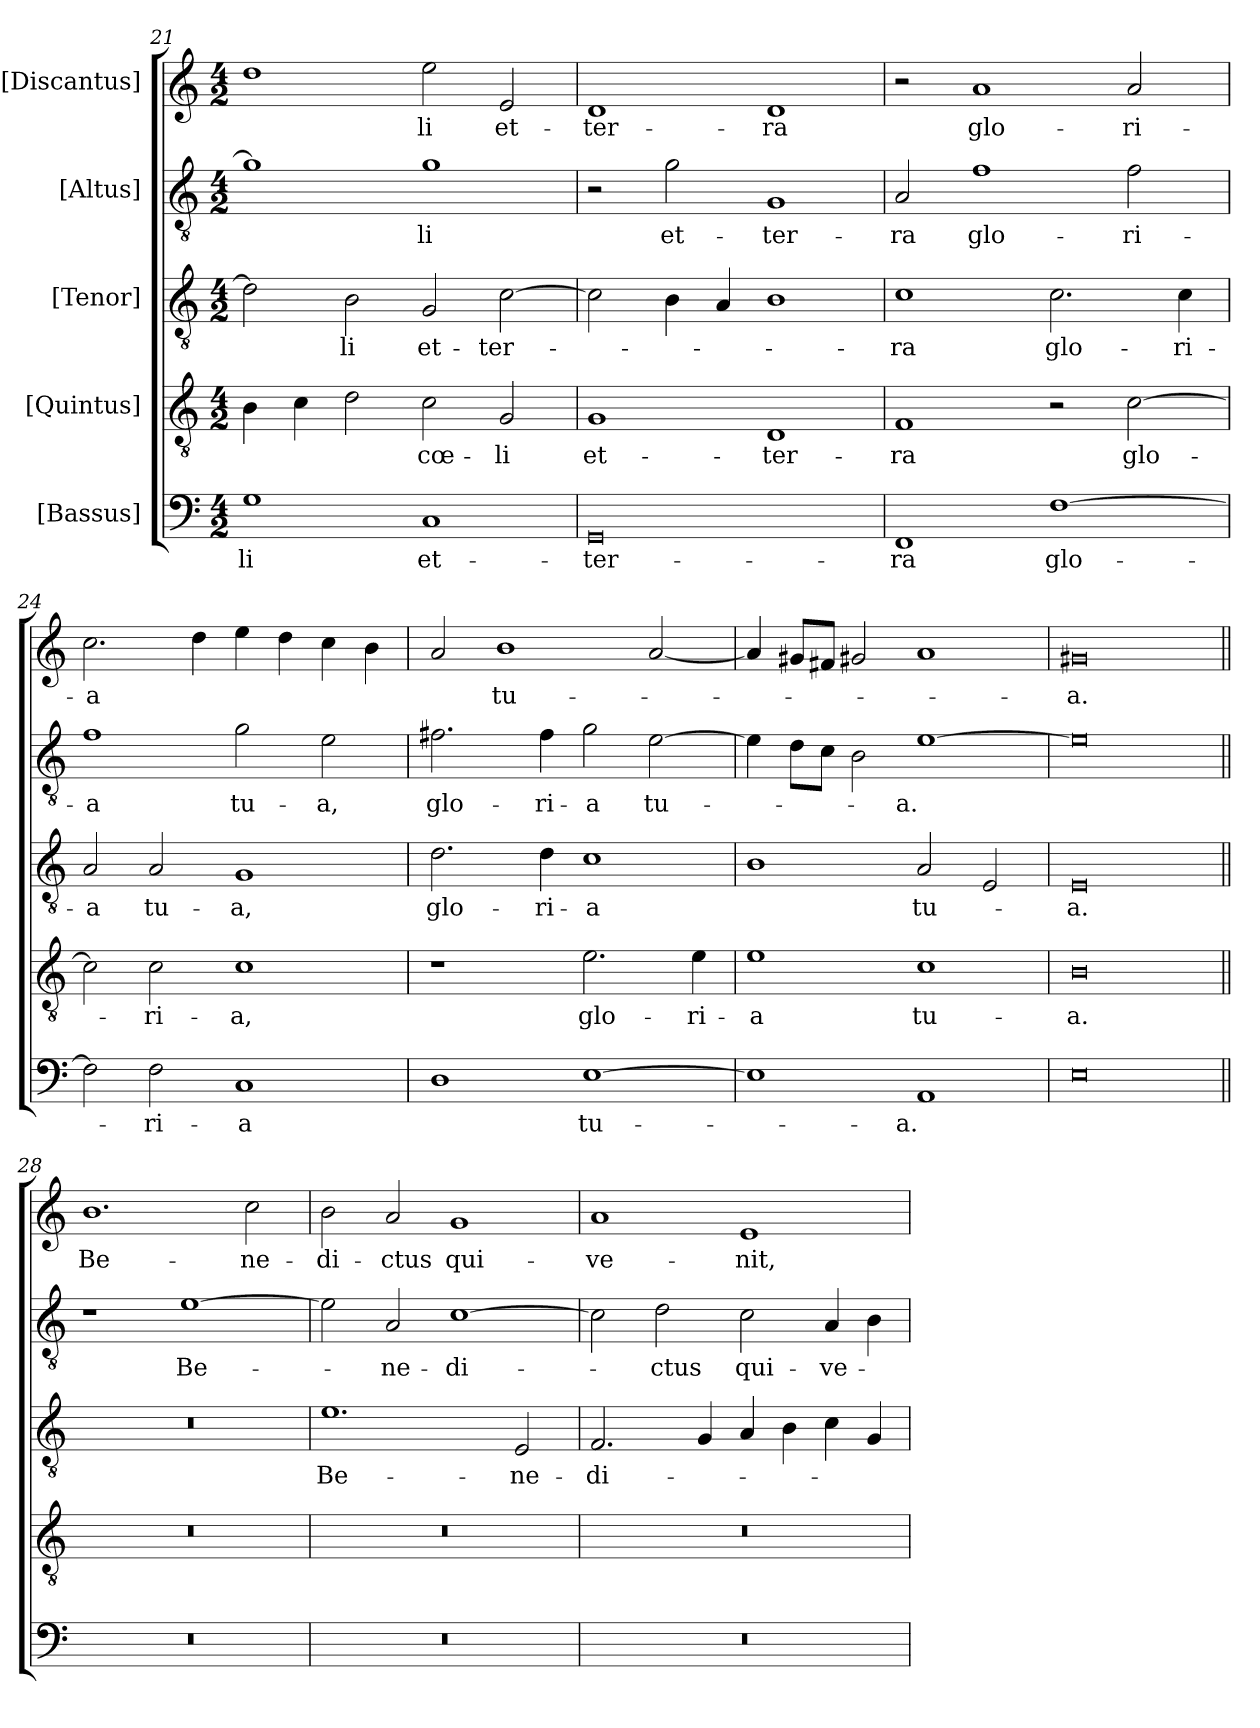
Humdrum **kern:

**kern	**text	**kern	**text	**kern	**text	**kern	**text	**kern	**text
*part5	*part5	*part4	*part4	*part3	*part3	*part2	*part2	*part1	*part1
*staff5	*staff5	*staff4	*staff4	*staff3	*staff3	*staff2	*staff2	*staff1	*staff1
*I"[Bassus]	*	*I"[Quintus]	*	*I"[Tenor]	*	*I"[Altus]	*	*I"[Discantus]	*
*clefF4	*	*clefGv2	*	*clefGv2	*	*clefGv2	*	*clefG2	*
*k[]	*	*k[]	*	*k[]	*	*k[]	*	*k[]	*
*M4/2	*	*M4/2	*	*M4/2	*	*M4/2	*	*M4/2	*
=21	=21	=21	=21	=21	=21	=21	=21	=21	=21
1G\	-li	4B\	.	2d\]	.	1g\]	.	1dd\	.
.	.	4c\	.	.	.	.	.	.	.
.	.	2d\	.	2B\	-li	.	.	.	.
1C/	et-	2c\	cœ-	2G/	et-	1g\	-li	2ee\	-li
.	.	2G/	-li	[2c\	ter-	.	.	2e/	et-
=22	=22	=22	=22	=22	=22	=22	=22	=22	=22
0GG/	ter-	1G/	et-	2c\]	.	2r	.	1d/	ter-
.	.	.	.	4B\	.	2g\	et-	.	.
.	.	.	.	4A/	.	.	.	.	.
.	.	1D/	ter-	1B\	.	1G/	ter-	1d/	-ra
=23	=23	=23	=23	=23	=23	=23	=23	=23	=23
1FF/	-ra	1F/	-ra	1c\	-ra	2A/	-ra	2r	.
.	.	.	.	.	.	1f\	glo-	1a/	glo-
[1F\	glo-	2r	.	2.c\	glo-	.	.	.	.
.	.	[2c\	glo-	.	.	2f\	-ri-	2a/	-ri-
.	.	.	.	4c\	-ri-	.	.	.	.
=24	=24	=24	=24	=24	=24	=24	=24	=24	=24
2F\]	.	2c\]	.	2A/	-a	1f\	-a	2.cc\	-a
2F\	-ri-	2c\	-ri-	2A/	tu-	.	.	.	.
.	.	.	.	.	.	.	.	4dd\	.
1C/	-a	1c\	-a,	1G/	-a,	2g\	tu-	4ee\	.
.	.	.	.	.	.	.	.	4dd\	.
.	.	.	.	.	.	2e\	-a,	4cc\	.
.	.	.	.	.	.	.	.	4b\	.
=25	=25	=25	=25	=25	=25	=25	=25	=25	=25
1D\	.	1r	.	2.d\	glo-	2.f#X\	glo-	2a/	.
.	.	.	.	.	.	.	.	1b\	tu-
.	.	.	.	4d\	-ri-	4f#\	-ri-	.	.
[1E\	tu-	2.e\	glo-	1c\	-a	2g\	-a	.	.
.	.	.	.	.	.	[2e\	tu-	[2a/	.
.	.	4e\	-ri-	.	.	.	.	.	.
=26	=26	=26	=26	=26	=26	=26	=26	=26	=26
1E\]	.	1e\	-a	1B\	.	4e\]	.	4a/]	.
.	.	.	.	.	.	8d\L	.	8g#X/L	.
.	.	.	.	.	.	8c\J	.	8f#X/J	.
.	.	.	.	.	.	2B\	.	2g#X/	.
1AA/	-a.	1c\	tu-	2A/	tu-	[1e\	-a.	1a/	.
.	.	.	.	2E/	.	.	.	.	.
=27	=27	=27	=27	=27	=27	=27	=27	=27	=27
0E\	.	0B\	-a.	0E/	-a.	0e\]	.	0g#X/	-a.
=28||	=28||	=28||	=28||	=28||	=28||	=28||	=28||	=28||	=28||
0r	.	0r	.	0r	.	1r	.	1.b\	Be-
.	.	.	.	.	.	[1e\	Be-	.	.
.	.	.	.	.	.	.	.	2cc\	-ne-
=29	=29	=29	=29	=29	=29	=29	=29	=29	=29
0r	.	0r	.	1.e\	Be-	2e\]	.	2b\	-di-
.	.	.	.	.	.	2A/	-ne-	2a/	-ctus
.	.	.	.	.	.	[1c\	-di-	1g/	qui-
.	.	.	.	2E/	-ne-	.	.	.	.
=30	=30	=30	=30	=30	=30	=30	=30	=30	=30
0r	.	0r	.	2.F/	-di-	2c\]	.	1a/	ve-
.	.	.	.	.	.	2d\	-ctus	.	.
.	.	.	.	4G/	.	.	.	.	.
.	.	.	.	4A/	.	2c\	qui-	1e/	-nit,
.	.	.	.	4B\	.	.	.	.	.
.	.	.	.	4c\	.	4A/	ve-	.	.
.	.	.	.	4G/	.	4B\	.	.	.
=	=	=	=	=	=	=	=	=	=
*-	*-	*-	*-	*-	*-	*-	*-	*-	*-
